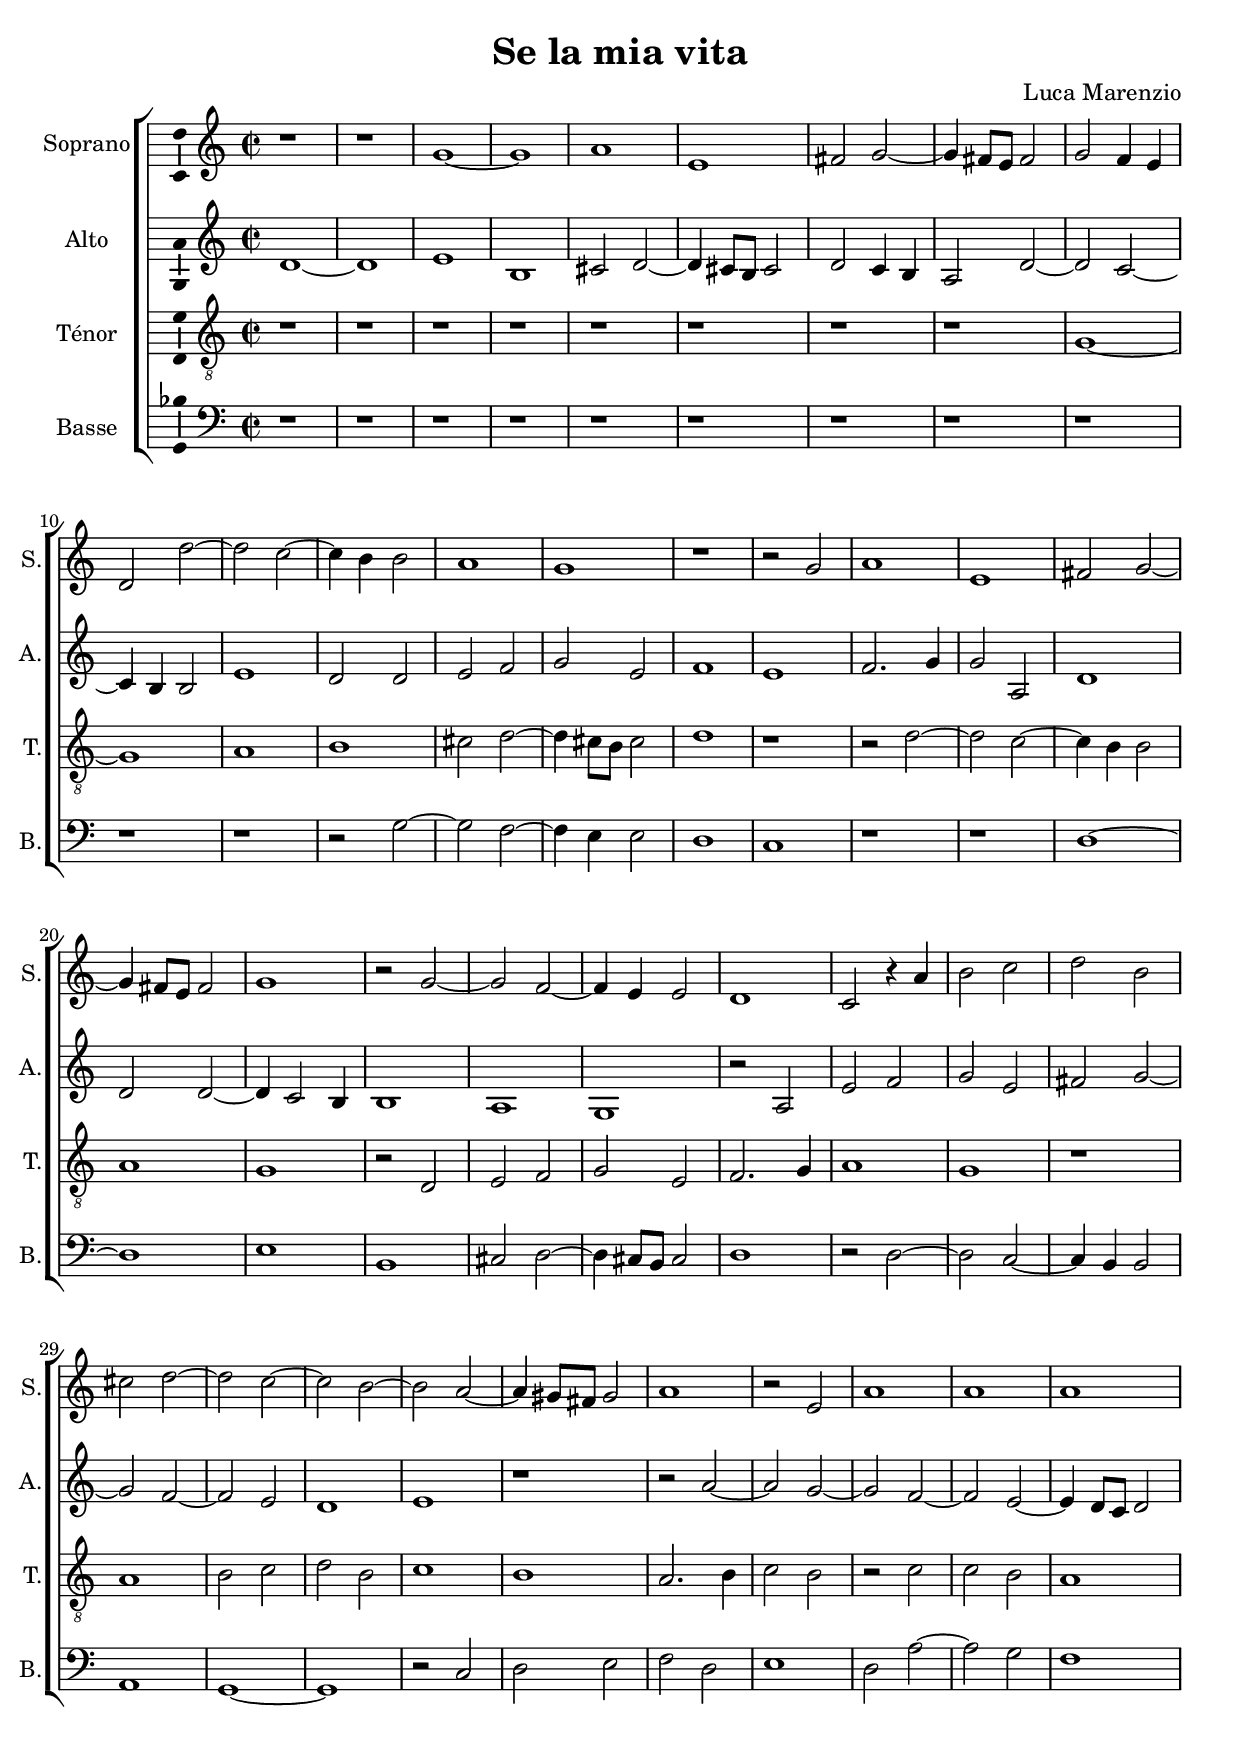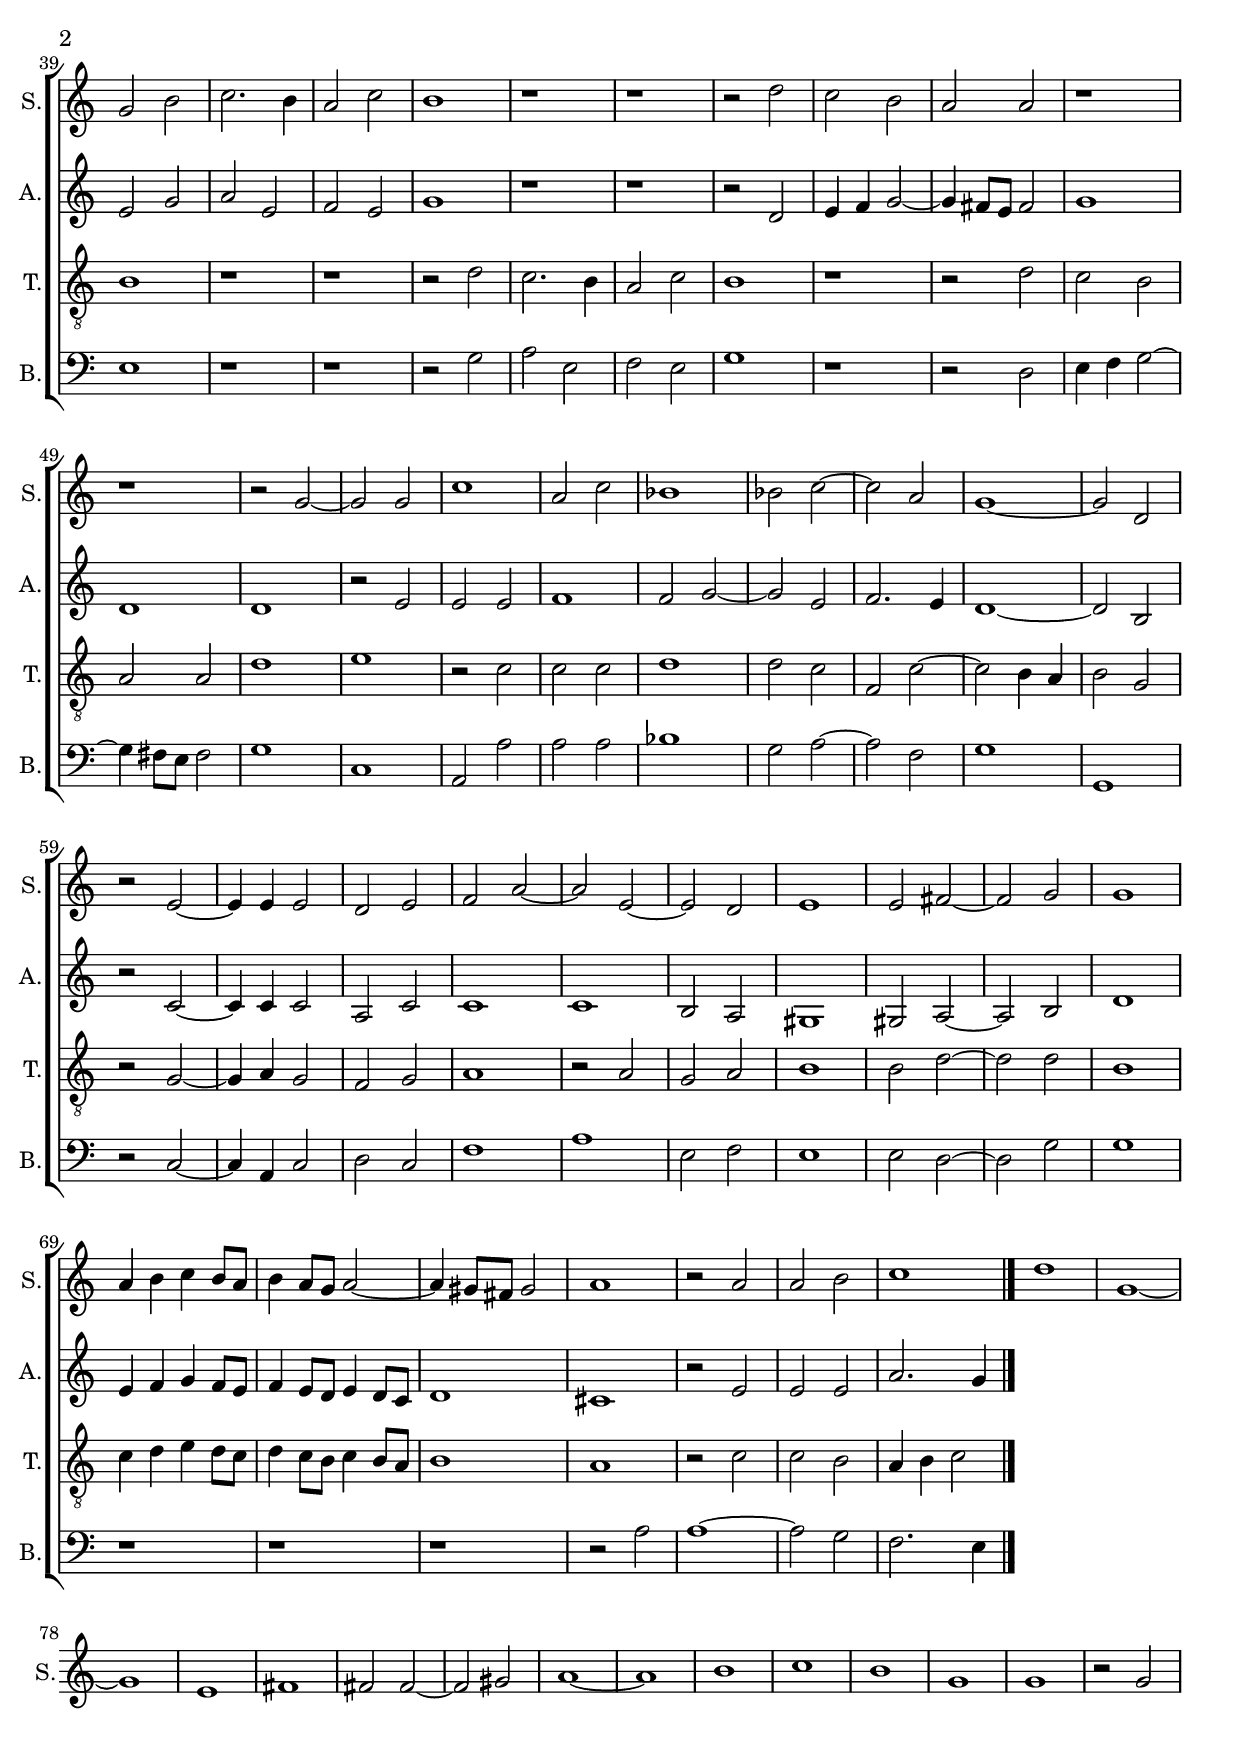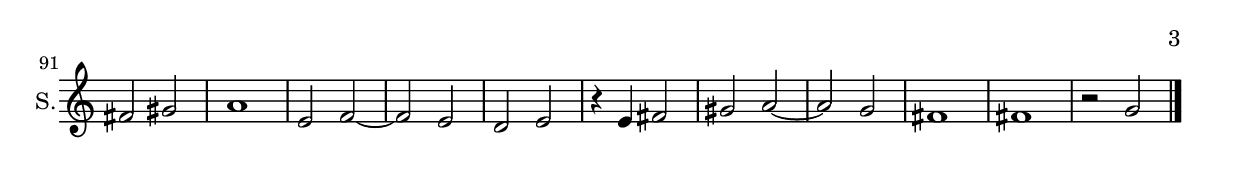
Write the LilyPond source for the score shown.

\version "2.14.2"
\language "italiano"

\paper {
  system-system-spacing #'padding = #5
}

\header {
  composer = "Luca Marenzio"
  title = "Se la mia vita"
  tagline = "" % no footer
}

global = {
  \key la \minor
  \time 2/2
  \tempo 2 = 60
  \set Score.tempoHideNote = ##t % hide tempo marking
}

notesA = {
  r1
  r1
  sol1~
  sol1
  la1
  mi1
  fad2 sol2~
  sol4 fad8 mi8 fad2
  sol2 fa4 mi4
  re2 re'2~
  re2 do2~
  do4 si4 si2
  
  la1
  sol1
  r1
  r2 sol2
  la1
  mi1
  fad2 sol2~
  sol4 fad8 mi8 fad2
  sol1
  r2 sol2~
  sol2 fa2~
  fa4 mi4 mi2
  re1
  
  do2 r4 la'4
  si2 do2
  re2 si2
  dod2 re2~
  re2 do2~
  do2 si2~
  si2 la2~
  la4 sold8 fad8 sold2
  la1
  r2 mi2
  la1
  la1
  
  la1
  sol2 si2
  do2. si4
  la2 do2
  si1
  r1
  r1
  r2 re2
  do2 si2
  la2 la2
  r1
  r1
  
  r2 sol2~
  sol2 sol2
  do1
  la2 do2
  sib1
  sib2 do2~
  do2 la2
  sol1~
  sol2 re2
  r2 mi2~
  mi4 mi4 mi2
  re2 mi
  fa2 la~
  la mi~
  mi re
  mi1
  mi2 fad~
  fad sol
  sol1
  la4 si do si8 la
  si4 la8 sol la2~
  la4 sold8 fad sold2
  la1
  r2 la2
  la si
  do1
  
  re1
  sol,~
  sol
  mi
  fad
  fad2 fad~
  fad sold
  la1~
  la
  si
  do
  si
  sol
  sol
  r2 sol2
  fad sold
  la1
  mi2 fa~
  fa mi
  re mi
  r4 mi fad2
  sold2 la~
  la sol
  fad1
  fad1
  r2 sol
  
  
  \bar "|."
}

notesB = {
   re,1~
   re1
   mi1
   si1
   dod2 re2~
   re4 dod8 si8 dod2
   re2 do4 si4
   la2 re2~
   re2 do2~
   do4 si4 si2
   mi1
   re2 re2
   
   mi2 fa2
   sol2 mi2
   fa1
   mi1
   fa2. sol4
   sol2 la,2
   re1
   re2 re2~
   re4 do2 si4
   si1
   la1
   sol1
   r2 la2
   
   mi'2 fa2
   sol2 mi2
   fad2 sol2~
   sol2 fa2~
   fa2 mi2
   re1
   mi1
   r1
   r2 la2~
   la2 sol2~
   sol2 fa2~
   fa2 mi2~
   mi4 re8 do8 re2
   mi2 sol2
   la2 mi2
   fa2 mi2
   sol1
   r1
   r1
   r2 re2
   mi4 fa4 sol2~
   sol4 fad8 mi8 fad2
   sol1
   re1
   
   re1
   r2 mi2
   mi2 mi
   fa1
   fa2 sol~
   sol mi
   fa2. mi4
   re1~
   re2
   si2
   r2 do2~
   do4 do do2
   la2 do
   do1
   do1
   si2 la
   sold1
   sold2 la~
   la
   si
   re1
   mi4 fa sol fa8 mi
   fa4 mi8 re mi4 re8 do
   re1
   dod1
   r2 mi
   mi mi
   la2. sol4
  
  \bar "|."
}

notesC = {
  r1
  r1
  r1
  r1
  r1
  r1
  r1
  r1
  sol1~
  sol1
  la1
  si1
  
  dod2 re2~
  re4 dod8 si8 dod2
  re1
  r1
  r2 re2~
  re2 do2~
  do4 si4 si2
  la1
  sol1
  r2 re2
  mi2 fa2
  sol2 mi2
  fa2. sol4
  
  la1
  sol1
  r1
  la1
  si2 do2
  re2 si2
  do1
  si1
  la2. si4
  do2 si2
  r2 do2
  do2 si2
  la1
  si1
  r1
  r1
  r2 re2
  do2. si4
  la2 do2
  si1
  r1
  r2 re2
  do2 si2
  la2 la2
  
  re1
  mi
  r2 do2
  do do
  re1
  re2 do
  fa, do'~
  do2 si4 la
  si2 sol
  r2 sol~
  sol4 la sol2
  fa sol
  la1
  r2 la
  sol la
  si1
  si2 re~
  re re
  si1
  do4 re mi re8 do
  re4 do8 si do4 si8 la
  si1
  la1
  r2 do2
  do si
  la4 si do2~
  
  \bar "|."
}

notesD = {
  r1
  r1
  r1
  r1
  r1
  r1
  r1
  r1
  r1
  r1
  r1
  r2 sol2~
  
  sol2 fa2~
  fa4 mi4 mi2
  re1
  do1
  r1
  r1
  re1~
  re1
  mi1
  si1
  dod2 re2~
  re4 dod8 si8 dod2
  re1
  
  r2 re2~
  re2 do2~
  do4 si4 si2
  la1
  sol1~
  sol1
  r2 do2
  re2 mi2
  fa2 re2
  mi1
  re2 la'2~
  la2 sol2
  fa1
  mi1
  r1
  r1
  r2 sol2
  la2 mi2
  fa2 mi2
  sol1
  r1
  r2 re2
  mi4 fa4 sol2~
  sol4 fad8 mi8 fad2
  
  sol1
  do,
  la2 la'
  la la
  sib1
  sol2 la~
  la fa
  sol1
  sol,
  r2 do2~
  do4 la do2
  re do
  fa1
  la
  mi2 fa
  mi1
  mi2 re~
  re sol
  sol1
  r1
  r1
  r1
  r2 la2
  la1~
  la2 sol
  fa2. mi4
  
  
  
  \bar "|."
}

lyricsA = \lyricmode {

}

lyricsB = \lyricmode {

}

lyricsC = \lyricmode {

}

lyricsD = \lyricmode {

}

\score {
  \new ChoirStaff <<
    \new Staff <<
      \set Staff.midiInstrument = #"choir aahs"
      \new Voice = "Soprano" <<
        \global
        \set Staff.instrumentName = #"Soprano"
        \set Staff.shortInstrumentName = #"S."
        \relative do'' {
          \clef treble
          \notesA
        }
        \addlyrics {
          \lyricsA
        }
      >>
    >>
    \new Staff <<
      \set Staff.midiInstrument = #"choir aahs"
      \new Voice = "Alto" <<
        \global
        \set Staff.instrumentName = #"Alto"
        \set Staff.shortInstrumentName = #"A."
        \relative la' {
          \clef treble
          \notesB
        }
        \addlyrics {
          \lyricsB
        }
      >>
    >>
    \new Staff <<
      \set Staff.midiInstrument = #"choir aahs"
      \new Voice = "Ténor" <<
        \global
        \set Staff.instrumentName = #"Ténor"
        \set Staff.shortInstrumentName = #"T."
        \relative do' {
          \clef "G_8"
          \notesC
        }
        \addlyrics {
          \lyricsC
        }
      >>
    >>
    \new Staff <<
      \set Staff.midiInstrument = #"choir aahs"
      \new Voice = "Basse" <<
        \global
        \set Staff.instrumentName = #"Basse"
        \set Staff.shortInstrumentName = #"B."
        \relative do' {
          \clef bass
          \notesD
        }
        \addlyrics {
          \lyricsD
        }
      >>
    >>
  >>

  \layout {
    \context {
      \Voice
      \consists Ambitus_engraver % display ambitus
    }
  }
}

\score {
  \new ChoirStaff <<
    \new Staff <<
      \set Staff.midiInstrument = #"choir aahs"
      \new Voice = "Soprano" <<
        \global
        \set Staff.instrumentName = #"Soprano"
        \set Staff.shortInstrumentName = #"S."
        \relative do'' {
          \clef treble
          \unfoldRepeats {
            \notesA
          }
        }
      >>
    >>
    \new Staff <<
      \set Staff.midiInstrument = #"choir aahs"
      \new Voice = "Alto" <<
        \global
        \set Staff.instrumentName = #"Alto"
        \set Staff.shortInstrumentName = #"A."
        \relative la' {
          \clef treble
          \unfoldRepeats {
            \notesB
          }
        }
      >>
    >>
    \new Staff <<
      \set Staff.midiInstrument = #"choir aahs"
      \new Voice = "Ténor" <<
        \global
        \set Staff.instrumentName = #"Ténor"
        \set Staff.shortInstrumentName = #"T."
        \relative do' {
          \clef "G_8"
          \unfoldRepeats {
            \notesC
          }
        }
      >>
    >>
    \new Staff <<
      \set Staff.midiInstrument = #"choir aahs"
      \new Voice = "Basse" <<
        \global
        \set Staff.instrumentName = #"Basse"
        \set Staff.shortInstrumentName = #"B."
        \relative do' {
          \clef bass
          \unfoldRepeats {
            \notesD
          }
        }
      >>
    >>
  >>

  \midi { }
}
